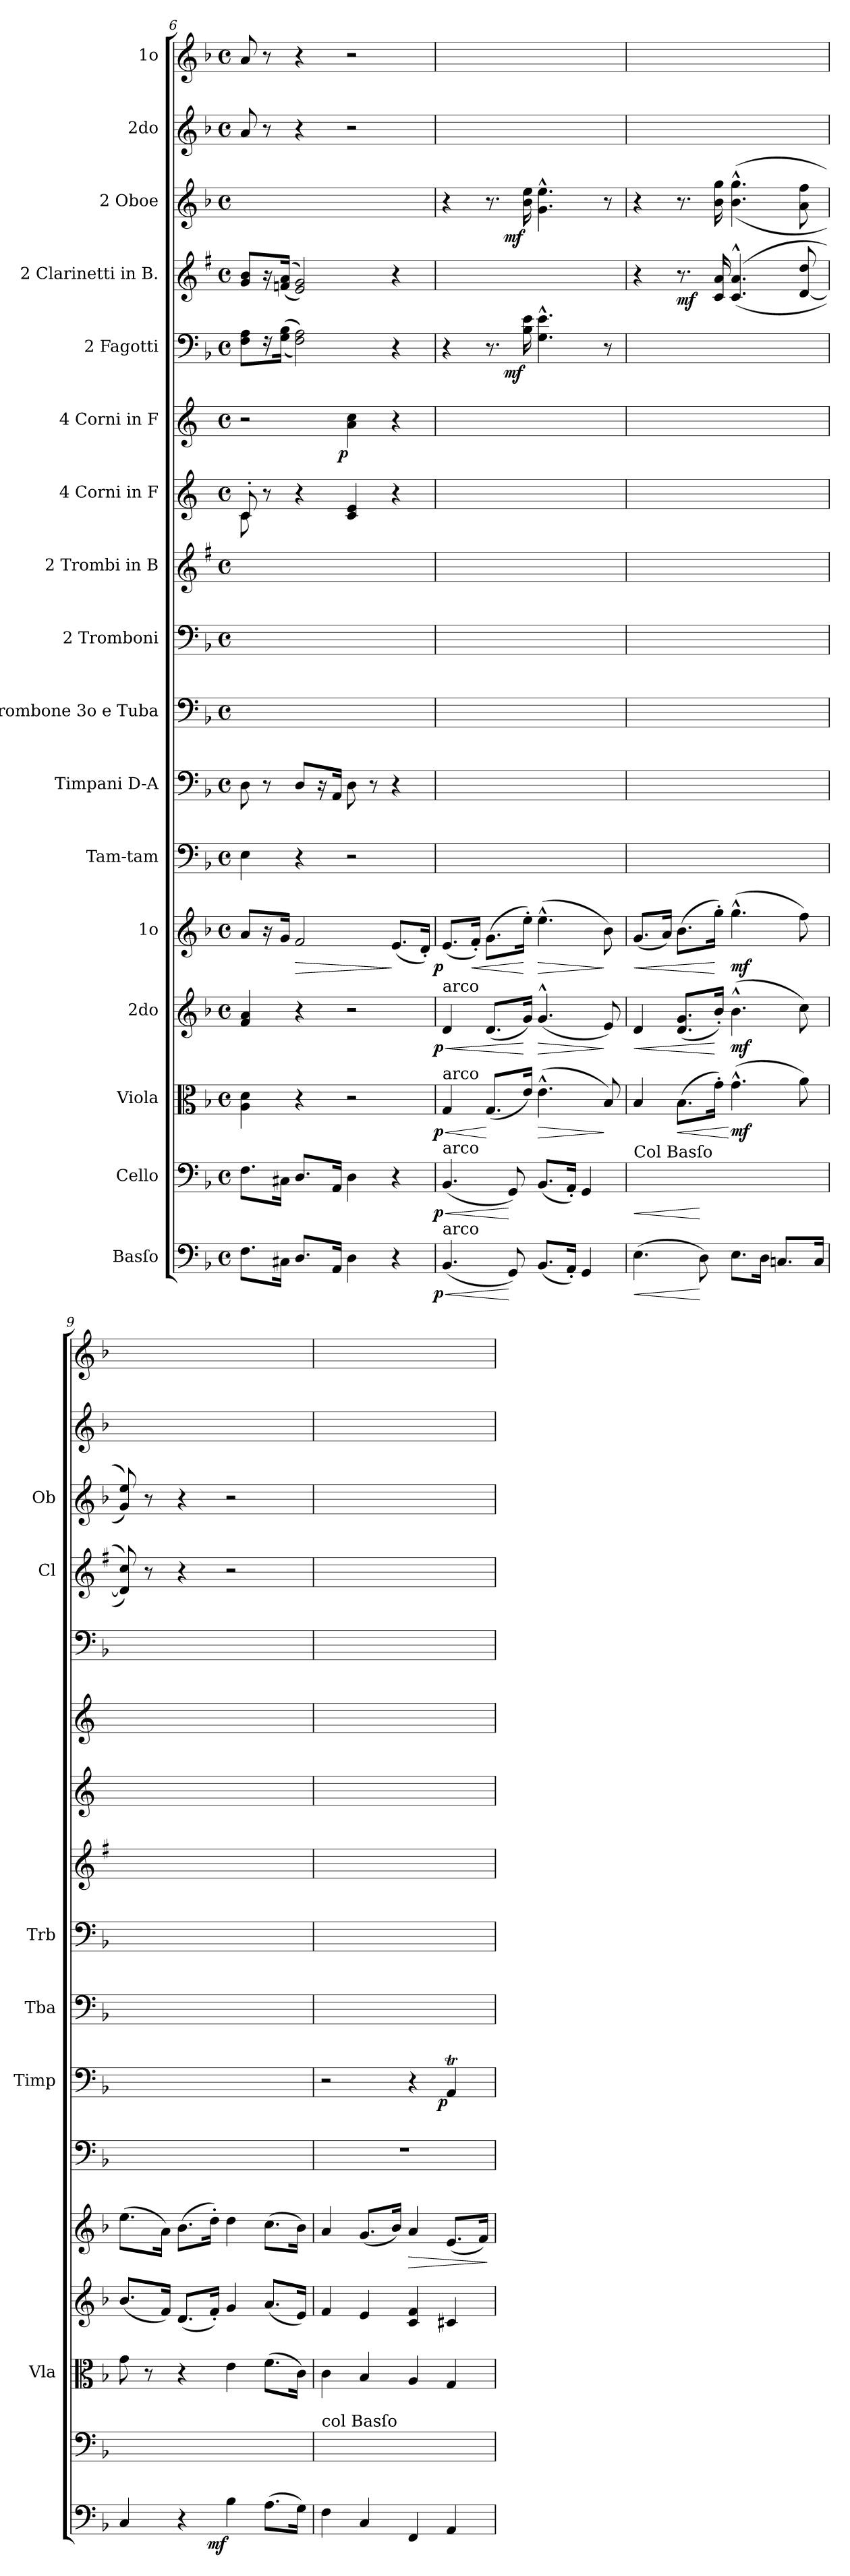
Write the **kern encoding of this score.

**kern	**dynam	**kern	**dynam	**kern	**dynam	**kern	**dynam	**kern	**dynam	**kern	**kern	**dynam	**kern	**kern	**kern	**kern	**kern	**dynam	**kern	**dynam	**kern	**dynam	**kern	**dynam	**kern	**kern
*part17	*part17	*part16	*part16	*part15	*part15	*part14	*part14	*part13	*part13	*part12	*part11	*part11	*part10	*part9	*part8	*part7	*part6	*part6	*part5	*part5	*part4	*part4	*part3	*part3	*part2	*part1
*staff17	*staff17	*staff16	*staff16	*staff15	*staff15	*staff14	*staff14	*staff13	*staff13	*staff12	*staff11	*staff11	*staff10	*staff9	*staff8	*staff7	*staff6	*staff6	*staff5	*staff5	*staff4	*staff4	*staff3	*staff3	*staff2	*staff1
*I"Basſo	*	*I"Cello	*	*I"Viola	*	*I"2do	*	*I"1o	*	*I"Tam-tam	*I"Timpani D-A	*	*I"Trombone 3o e Tuba	*I"2 Tromboni	*I"2 Trombi in B	*I"4 Corni in F	*I"4 Corni in F	*	*I"2 Fagotti	*	*I"2 Clarinetti in B.	*	*I"2 Oboe	*	*I"2do	*I"1o
*	*	*	*	*I'Vla	*	*	*	*	*	*	*I'Timp	*	*I'Tba	*I'Trb	*	*	*	*	*	*	*I'Cl	*	*I'Ob	*	*	*
*clefF4	*	*clefF4	*	*clefC3	*	*clefG2	*	*clefG2	*	*clefF4	*clefF4	*	*clefF4	*clefF4	*clefG2	*clefG2	*clefG2	*	*clefF4	*	*clefG2	*	*clefG2	*	*clefG2	*clefG2
*	*	*	*	*	*	*	*	*	*	*	*	*	*	*	*ITrd1c2	*ITrd4c7	*ITrd4c7	*	*	*	*ITrd1c2	*	*	*	*	*
*k[b-]	*	*k[b-]	*	*k[b-]	*	*k[b-]	*	*k[b-]	*	*k[b-]	*k[b-]	*	*k[b-]	*k[b-]	*k[b-]	*k[b-]	*k[b-]	*	*k[b-]	*	*k[b-]	*	*k[b-]	*	*k[b-]	*k[b-]
*d:	*	*d:	*	*d:	*	*d:	*	*d:	*	*d:	*d:	*	*d:	*d:	*d:	*d:	*d:	*	*d:	*	*d:	*	*d:	*	*d:	*d:
*M4/4	*	*M4/4	*	*M4/4	*	*M4/4	*	*M4/4	*	*M4/4	*M4/4	*	*M4/4	*M4/4	*M4/4	*M4/4	*M4/4	*	*M4/4	*	*M4/4	*	*M4/4	*	*M4/4	*M4/4
*met(c)	*	*met(c)	*	*met(c)	*	*met(c)	*	*met(c)	*	*met(c)	*met(c)	*	*met(c)	*met(c)	*met(c)	*met(c)	*met(c)	*	*met(c)	*	*met(c)	*	*met(c)	*	*met(c)	*met(c)
=6	=6	=6	=6	=6	=6	=6	=6	=6	=6	=6	=6	=6	=6	=6	=6	=6	=6	=6	=6	=6	=6	=6	=6	=6	=6	=6
*	*	*	*	*	*	*	*	*	*	*	*	*	*	*	*	*^	*	*	*	*	*	*	*	*	*	*
8.F\L	.	8.F\L	.	4A\ 4d\	.	4f/ 4a/	.	8a/L	.	4E\	8D\	.	1ryy	1ryy	1ryy	8F'>/	8F\	2r	.	8F\ 8A\L	.	8f/ 8a/L	.	1ryy	.	8a/	8a/
.	.	.	.	.	.	.	.	16r	.	.	8r	.	.	.	.	8r	8ryy	.	.	16r	.	16r	.	.	.	8r	8r
16C#X\Jk	.	16C#X\Jk	.	.	.	.	.	16g/Jk	.	.	.	.	.	.	.	.	.	.	.	(>(<16G\ 16B-\Jk	.	(>(<16e-X/ 16g/Jk	.	.	.	.	.
!	!	!	!	!	!	!	!	!	!LO:HP:b	!	!	!	!	!	!	!	!	!	!	!	!	!	!	!	!	!	!
8.D/L	.	8.D/L	.	4r	.	4r	.	2f/	>	4r	8D/L	.	.	.	.	4r	4ryy	.	.	2F\ 2A\))	.	2d/ 2f/))	.	.	.	4r	4r
.	.	.	.	.	.	.	.	.	.	.	16r	.	.	.	.	.	.	.	.	.	.	.	.	.	.	.	.
16AA/Jk	.	16AA/Jk	.	.	.	.	.	.	.	.	16AA/Jk	.	.	.	.	.	.	.	.	.	.	.	.	.	.	.	.
!	!	!	!	!	!	!	!	!	!	!	!	!	!	!	!	!	!	!	!LO:DY:rj	!	!	!	!	!	!	!	!
4D\	.	4D\	.	2r	.	2r	.	.	.	2r	8D\	.	.	.	.	4F/ 4A/	2ryy	4d\ 4f\	p	.	.	.	.	.	.	2r	2r
.	.	.	.	.	.	.	.	.	.	.	8r	.	.	.	.	.	.	.	.	.	.	.	.	.	.	.	.
4r	.	4r	.	.	.	.	.	(<8.e/L	]	.	4r	.	.	.	.	4r	.	4r	.	4r	.	4r	.	.	.	.	.
.	.	.	.	.	.	.	.	16d'</Jk)	.	.	.	.	.	.	.	.	.	.	.	.	.	.	.	.	.	.	.
*	*	*	*	*	*	*	*	*	*	*	*	*	*	*	*	*v	*v	*	*	*	*	*	*	*	*	*	*
=7	=7	=7	=7	=7	=7	=7	=7	=7	=7	=7	=7	=7	=7	=7	=7	=7	=7	=7	=7	=7	=7	=7	=7	=7	=7	=7
!	!	!	!	!	!	!LO:TX:a:t=arco	!	!	!	!	!	!	!	!	!	!	!	!	!	!	!	!	!	!	!	!
!	!	!	!	!LO:TX:a:t=arco	!	!	!	!	!	!	!	!	!	!	!	!	!	!	!	!	!	!	!	!	!	!
!	!	!LO:TX:a:t=arco	!	!	!	!	!	!	!	!	!	!	!	!	!	!	!	!	!	!	!	!	!	!	!	!
!LO:TX:a:t=arco	!	!	!	!	!	!	!	!	!	!	!	!	!	!	!	!	!	!	!	!	!	!	!	!	!	!
!	!LO:HP:b	!	!LO:HP:b	!	!LO:HP:b	!	!LO:HP:b	!	!	!	!	!	!	!	!	!	!	!	!	!	!	!	!	!	!	!
!	!LO:DY:n=1:rj	!	!LO:DY:n=1:rj	!	!LO:DY:n=1:rj	!	!LO:DY:n=1:rj	!	!LO:DY:rj	!	!	!	!	!	!	!	!	!	!	!	!	!	!	!	!	!
(<4.BB-/	< p	(<4.BB-/	< p	4G/	< p	4d/	< p	(<8.e/L	p	1ryy	1ryy	.	1ryy	1ryy	1ryy	1ryy	1ryy	.	4r	.	1ryy	.	4r	.	1ryy	1ryy
!	!	!	!	!	!	!	!	!	!LO:HP:b	!	!	!	!	!	!	!	!	!	!	!	!	!	!	!	!	!
.	.	.	.	.	.	.	.	16f'</Jk)	<	.	.	.	.	.	.	.	.	.	.	.	.	.	.	.	.	.
.	.	.	.	(<8.G/L	[	(<8.d/L	.	(>8.g\L	.	.	.	.	.	.	.	.	.	.	8.r	.	.	.	8.r	.	.	.
8GG/)	[	8GG/)	[	.	.	.	.	.	.	.	.	.	.	.	.	.	.	.	.	.	.	.	.	.	.	.
!	!	!	!	!	!	!	!	!	!	!	!	!	!	!	!	!	!	!	!	!LO:DY:rj	!	!	!	!LO:DY:rj	!	!
.	.	.	.	16e/Jk)	.	16g/Jk)	[	16ee'>\Jk)	[	.	.	.	.	.	.	.	.	.	16B-\ 16e\	mf	.	.	16b-\ 16ee\	mf	.	.
!	!	!	!	!	!LO:HP:b	!	!LO:HP:b	!	!LO:HP:b	!	!	!	!	!	!	!	!	!	!	!	!	!	!	!	!	!
(<8.BB-/L	.	(<8.BB-/L	.	(>4.e^^>\	>	(<4.g^^>/	>	(>4.ee^^>\	>	.	.	.	.	.	.	.	.	.	4.G^^>\ 4.e^^>\	.	.	.	4.g^^>\ 4.ee^^>\	.	.	.
16AA'</Jk)	.	16AA'</Jk)	.	.	.	.	.	.	.	.	.	.	.	.	.	.	.	.	.	.	.	.	.	.	.	.
4GG/	.	4GG/	.	.	.	.	.	.	.	.	.	.	.	.	.	.	.	.	.	.	.	.	.	.	.	.
.	.	.	.	8B-/)	]	8e/)	]	8b-\)	]	.	.	.	.	.	.	.	.	.	8r	.	.	.	8r	.	.	.
=8	=8	=8	=8	=8	=8	=8	=8	=8	=8	=8	=8	=8	=8	=8	=8	=8	=8	=8	=8	=8	=8	=8	=8	=8	=8	=8
!	!	!LO:TX:a:t=Col Basſo	!	!	!	!	!	!	!	!	!	!	!	!	!	!	!	!	!	!	!	!	!	!	!	!
!	!LO:HP:b	!	!LO:HP:b	!	!	!	!LO:HP:b	!	!LO:HP:b	!	!	!	!	!	!	!	!	!	!	!	!	!	!	!	!	!
(>4.E\	<	(>4.E\yy	<	4B-/	.	4d/	<	(<8.g/L	<	1ryy	1ryy	.	1ryy	1ryy	1ryy	1ryy	1ryy	.	1ryy	.	4r	.	4r	.	1ryy	1ryy
.	.	.	.	.	.	.	.	16a/Jk)	.	.	.	.	.	.	.	.	.	.	.	.	.	.	.	.	.	.
!	!	!	!	!	!LO:HP:b	!	!	!	!	!	!	!	!	!	!	!	!	!	!	!	!	!	!	!	!	!
.	.	.	.	(>8.B-\L	<	(<8.d/ 8.g/L	.	(>8.b-\L	.	.	.	.	.	.	.	.	.	.	.	.	8.r	mf	8.r	.	.	.
8D\)	[	8D\yy)	[	.	.	.	.	.	.	.	.	.	.	.	.	.	.	.	.	.	.	.	.	.	.	.
.	.	.	.	16g'\Jk)	.	16b-'/Jk)	[	16gg'>\Jk)	[	.	.	.	.	.	.	.	.	.	.	.	16B-/ 16g/	.	16b-\ 16gg\	.	.	.
8.E\L	.	8.E\Lyy	.	(>4.g^^>\	[ mf	(>4.b-^^>\	mf	(>4.gg^^>\	mf	.	.	.	.	.	.	.	.	.	.	.	(>(<4.B-^^>/ 4.g^^>/	.	(>(<4.b-^^>\ 4.gg^^>\	.	.	.
16D\Jk	.	16D\Jkyy	.	.	.	.	.	.	.	.	.	.	.	.	.	.	.	.	.	.	.	.	.	.	.	.
8.Cn/L	.	8.Cn/Lyy	.	.	.	.	.	.	.	.	.	.	.	.	.	.	.	.	.	.	.	.	.	.	.	.
.	.	.	.	8a\)	.	8cc\)	.	8ff\)	.	.	.	.	.	.	.	.	.	.	.	.	[8c/ 8cc/	.	8a\ 8ff\	.	.	.
16C/Jk	.	16C/Jkyy	.	.	.	.	.	.	.	.	.	.	.	.	.	.	.	.	.	.	.	.	.	.	.	.
=9	=9	=9	=9	=9	=9	=9	=9	=9	=9	=9	=9	=9	=9	=9	=9	=9	=9	=9	=9	=9	=9	=9	=9	=9	=9	=9
4C/	.	4C/yy	.	8g\	.	(<8.b-/L	.	(>8.ee\L	.	1ryy	1ryy	.	1ryy	1ryy	1ryy	1ryy	1ryy	.	1ryy	.	8c]/ 8b-/))	.	8g/ 8ee/))	.	1ryy	1ryy
.	.	.	.	8r	.	.	.	.	.	.	.	.	.	.	.	.	.	.	.	.	8r	.	8r	.	.	.
.	.	.	.	.	.	16f/Jk)	.	16a\Jk)	.	.	.	.	.	.	.	.	.	.	.	.	.	.	.	.	.	.
4r	.	4ryy	.	4r	.	(<8.d/L	.	(>8.b-\L	.	.	.	.	.	.	.	.	.	.	.	.	4r	.	4r	.	.	.
.	.	.	.	.	.	16f'/Jk)	.	16dd'>\Jk)	.	.	.	.	.	.	.	.	.	.	.	.	.	.	.	.	.	.
!	!LO:DY:rj	!	!	!	!	!	!	!	!	!	!	!	!	!	!	!	!	!	!	!	!	!	!	!	!	!
4B-\	mf	4B-\yy	.	4e\	.	4g/	.	4dd\	.	.	.	.	.	.	.	.	.	.	.	.	2r	.	2r	.	.	.
(>8.A\L	.	(8.A\Lyy	.	(>8.f\L	.	(<8.a/L	.	(>8.cc\L	.	.	.	.	.	.	.	.	.	.	.	.	.	.	.	.	.	.
16G\Jk)	.	16G\Jkyy)	.	16c\Jk)	.	16e/Jk)	.	16b-\Jk)	.	.	.	.	.	.	.	.	.	.	.	.	.	.	.	.	.	.
=10	=10	=10	=10	=10	=10	=10	=10	=10	=10	=10	=10	=10	=10	=10	=10	=10	=10	=10	=10	=10	=10	=10	=10	=10	=10	=10
!	!	!LO:TX:a:t=col Basſo	!	!	!	!	!	!	!	!	!	!	!	!	!	!	!	!	!	!	!	!	!	!	!	!
4F\	.	4F\yy	.	4c\	.	4f/	.	4a/	.	1r	2r	.	1ryy	1ryy	1ryy	1ryy	1ryy	.	1ryy	.	1ryy	.	1ryy	.	1ryy	1ryy
4C/	.	4C/yy	.	4B-/	.	4e/	.	(<8.g/L	.	.	.	.	.	.	.	.	.	.	.	.	.	.	.	.	.	.
.	.	.	.	.	.	.	.	16b-/Jk)	.	.	.	.	.	.	.	.	.	.	.	.	.	.	.	.	.	.
!	!	!	!	!	!	!	!	!	!LO:HP:b	!	!	!	!	!	!	!	!	!	!	!	!	!	!	!	!	!
4FF/	.	4FF/yy	.	4A/	.	4c/ 4f/	.	4a/	>	.	4r	.	.	.	.	.	.	.	.	.	.	.	.	.	.	.
!	!	!	!	!	!	!	!	!	!	!	!	!LO:DY:rj	!	!	!	!	!	!	!	!	!	!	!	!	!	!
4AA/	.	4AA/yy	.	4G/	.	4c#X/	.	(<8.e/L	.	.	4AAt/	p	.	.	.	.	.	.	.	.	.	.	.	.	.	.
.	.	.	.	.	.	.	.	16f/Jk)	.	.	.	.	.	.	.	.	.	.	.	.	.	.	.	.	.	.
.	.	.	.	.	.	.	.	.	]	.	.	.	.	.	.	.	.	.	.	.	.	.	.	.	.	.
=	=	=	=	=	=	=	=	=	=	=	=	=	=	=	=	=	=	=	=	=	=	=	=	=	=	=
*-	*-	*-	*-	*-	*-	*-	*-	*-	*-	*-	*-	*-	*-	*-	*-	*-	*-	*-	*-	*-	*-	*-	*-	*-	*-	*-
